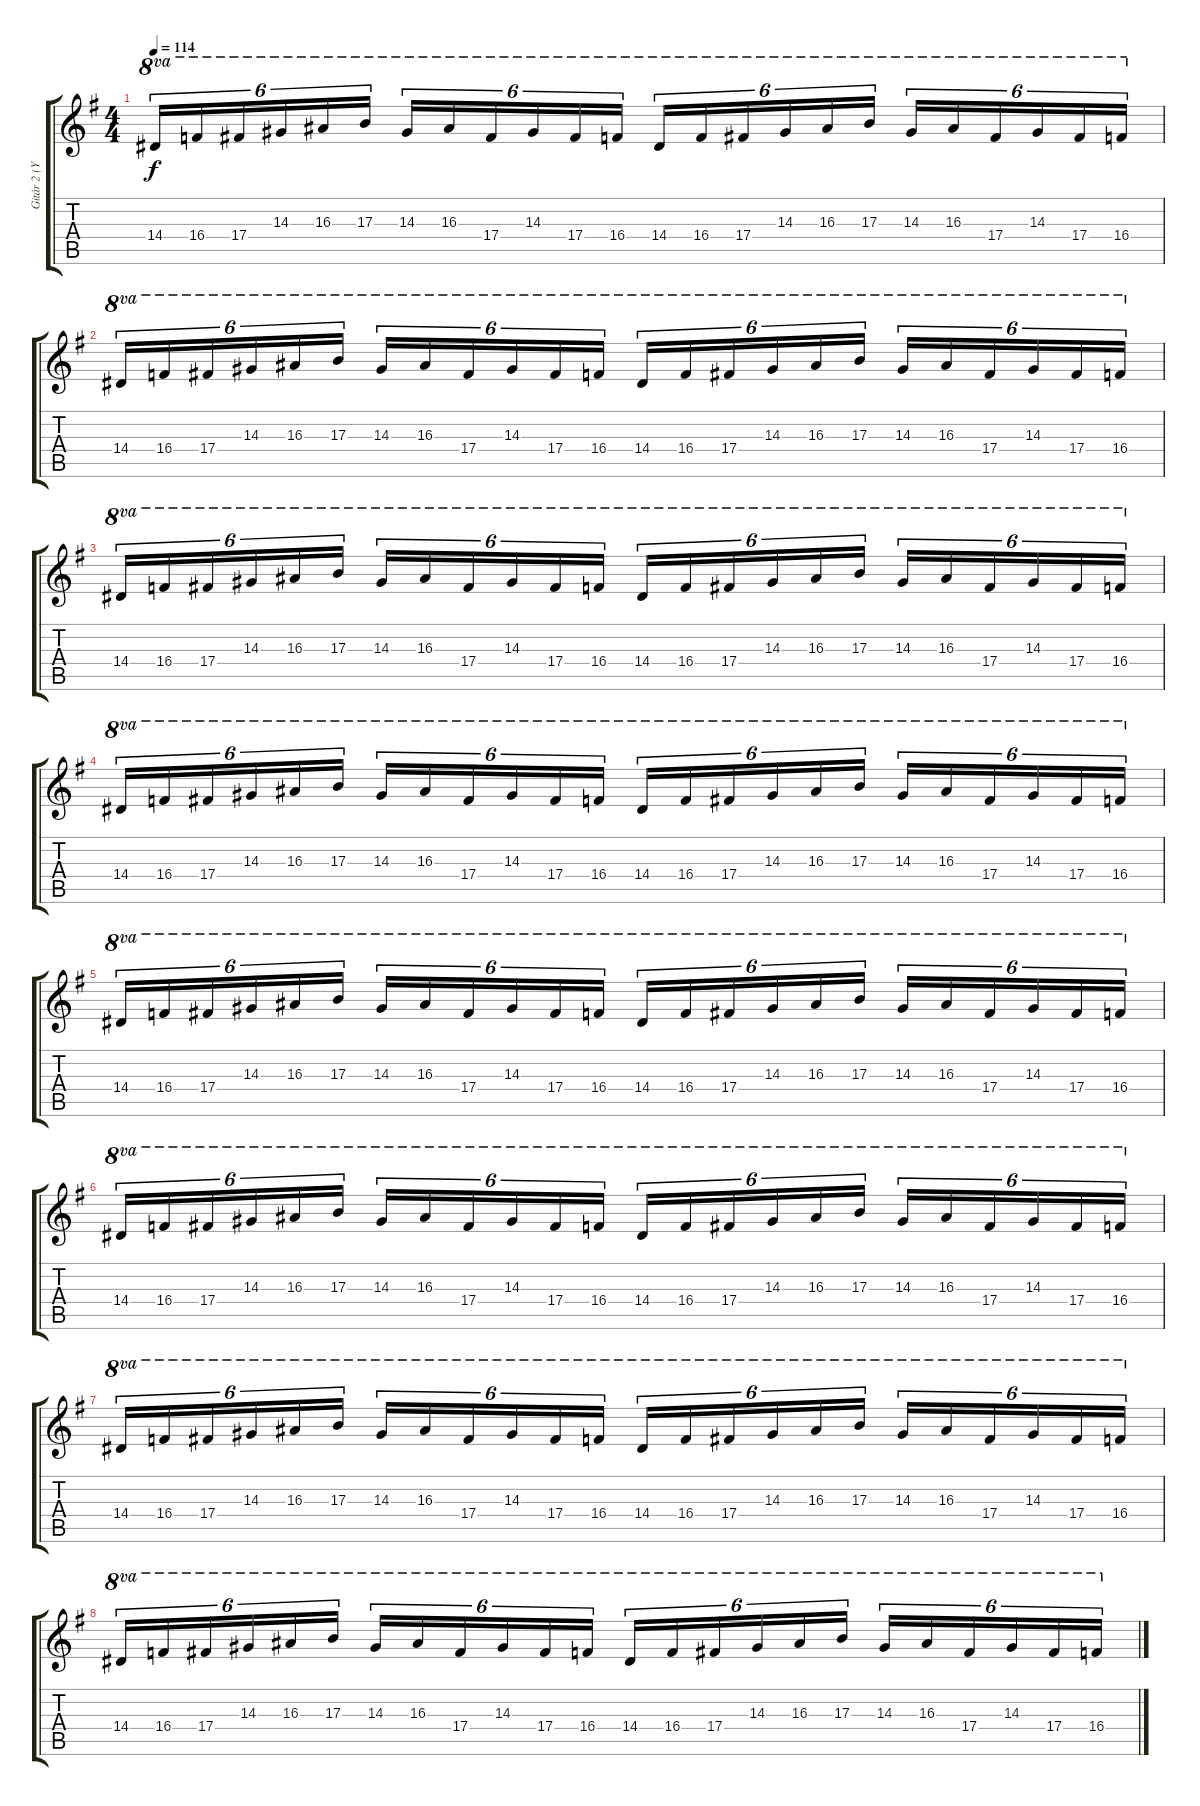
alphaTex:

\track ("Gitár 2 (Yngwie Malmsteen)" "Gitár 2 (Y") {instrument distortionguitar}
\staff {score tabs}
\tuning (Eb4 Bb3 Gb3 Db3 Ab2 Eb2) {hide}
\ts (4 4)
\tempo 114
\clef g2
\ks g
14.4.16{tu (6 4) ot 8va dy f instrument distortionguitar} 16.4.16{tu (6 4) ot 8va} 17.4.16{tu (6 4) ot 8va} 14.3.16{tu (6 4) ot 8va} 16.3.16{tu (6 4) ot 8va} 17.3.16{tu (6 4) ot 8va} 14.3.16{tu (6 4) ot 8va} 16.3.16{tu (6 4) ot 8va} 17.4.16{tu (6 4) ot 8va} 14.3.16{tu (6 4) ot 8va} 17.4.16{tu (6 4) ot 8va} 16.4.16{tu (6 4) ot 8va} 14.4.16{tu (6 4) ot 8va} 16.4.16{tu (6 4) ot 8va} 17.4.16{tu (6 4) ot 8va} 14.3.16{tu (6 4) ot 8va} 16.3.16{tu (6 4) ot 8va} 17.3.16{tu (6 4) ot 8va} 14.3.16{tu (6 4) ot 8va} 16.3.16{tu (6 4) ot 8va} 17.4.16{tu (6 4) ot 8va} 14.3.16{tu (6 4) ot 8va} 17.4.16{tu (6 4) ot 8va} 16.4.16{tu (6 4) ot 8va} |
14.4.16{tu (6 4) ot 8va} 16.4.16{tu (6 4) ot 8va} 17.4.16{tu (6 4) ot 8va} 14.3.16{tu (6 4) ot 8va} 16.3.16{tu (6 4) ot 8va} 17.3.16{tu (6 4) ot 8va} 14.3.16{tu (6 4) ot 8va} 16.3.16{tu (6 4) ot 8va} 17.4.16{tu (6 4) ot 8va} 14.3.16{tu (6 4) ot 8va} 17.4.16{tu (6 4) ot 8va} 16.4.16{tu (6 4) ot 8va} 14.4.16{tu (6 4) ot 8va} 16.4.16{tu (6 4) ot 8va} 17.4.16{tu (6 4) ot 8va} 14.3.16{tu (6 4) ot 8va} 16.3.16{tu (6 4) ot 8va} 17.3.16{tu (6 4) ot 8va} 14.3.16{tu (6 4) ot 8va} 16.3.16{tu (6 4) ot 8va} 17.4.16{tu (6 4) ot 8va} 14.3.16{tu (6 4) ot 8va} 17.4.16{tu (6 4) ot 8va} 16.4.16{tu (6 4) ot 8va} |
14.4.16{tu (6 4) ot 8va} 16.4.16{tu (6 4) ot 8va} 17.4.16{tu (6 4) ot 8va} 14.3.16{tu (6 4) ot 8va} 16.3.16{tu (6 4) ot 8va} 17.3.16{tu (6 4) ot 8va} 14.3.16{tu (6 4) ot 8va} 16.3.16{tu (6 4) ot 8va} 17.4.16{tu (6 4) ot 8va} 14.3.16{tu (6 4) ot 8va} 17.4.16{tu (6 4) ot 8va} 16.4.16{tu (6 4) ot 8va} 14.4.16{tu (6 4) ot 8va} 16.4.16{tu (6 4) ot 8va} 17.4.16{tu (6 4) ot 8va} 14.3.16{tu (6 4) ot 8va} 16.3.16{tu (6 4) ot 8va} 17.3.16{tu (6 4) ot 8va} 14.3.16{tu (6 4) ot 8va} 16.3.16{tu (6 4) ot 8va} 17.4.16{tu (6 4) ot 8va} 14.3.16{tu (6 4) ot 8va} 17.4.16{tu (6 4) ot 8va} 16.4.16{tu (6 4) ot 8va} |
14.4.16{tu (6 4) ot 8va} 16.4.16{tu (6 4) ot 8va} 17.4.16{tu (6 4) ot 8va} 14.3.16{tu (6 4) ot 8va} 16.3.16{tu (6 4) ot 8va} 17.3.16{tu (6 4) ot 8va} 14.3.16{tu (6 4) ot 8va} 16.3.16{tu (6 4) ot 8va} 17.4.16{tu (6 4) ot 8va} 14.3.16{tu (6 4) ot 8va} 17.4.16{tu (6 4) ot 8va} 16.4.16{tu (6 4) ot 8va} 14.4.16{tu (6 4) ot 8va} 16.4.16{tu (6 4) ot 8va} 17.4.16{tu (6 4) ot 8va} 14.3.16{tu (6 4) ot 8va} 16.3.16{tu (6 4) ot 8va} 17.3.16{tu (6 4) ot 8va} 14.3.16{tu (6 4) ot 8va} 16.3.16{tu (6 4) ot 8va} 17.4.16{tu (6 4) ot 8va} 14.3.16{tu (6 4) ot 8va} 17.4.16{tu (6 4) ot 8va} 16.4.16{tu (6 4) ot 8va} |
14.4.16{tu (6 4) ot 8va} 16.4.16{tu (6 4) ot 8va} 17.4.16{tu (6 4) ot 8va} 14.3.16{tu (6 4) ot 8va} 16.3.16{tu (6 4) ot 8va} 17.3.16{tu (6 4) ot 8va} 14.3.16{tu (6 4) ot 8va} 16.3.16{tu (6 4) ot 8va} 17.4.16{tu (6 4) ot 8va} 14.3.16{tu (6 4) ot 8va} 17.4.16{tu (6 4) ot 8va} 16.4.16{tu (6 4) ot 8va} 14.4.16{tu (6 4) ot 8va} 16.4.16{tu (6 4) ot 8va} 17.4.16{tu (6 4) ot 8va} 14.3.16{tu (6 4) ot 8va} 16.3.16{tu (6 4) ot 8va} 17.3.16{tu (6 4) ot 8va} 14.3.16{tu (6 4) ot 8va} 16.3.16{tu (6 4) ot 8va} 17.4.16{tu (6 4) ot 8va} 14.3.16{tu (6 4) ot 8va} 17.4.16{tu (6 4) ot 8va} 16.4.16{tu (6 4) ot 8va} |
14.4.16{tu (6 4) ot 8va} 16.4.16{tu (6 4) ot 8va} 17.4.16{tu (6 4) ot 8va} 14.3.16{tu (6 4) ot 8va} 16.3.16{tu (6 4) ot 8va} 17.3.16{tu (6 4) ot 8va} 14.3.16{tu (6 4) ot 8va} 16.3.16{tu (6 4) ot 8va} 17.4.16{tu (6 4) ot 8va} 14.3.16{tu (6 4) ot 8va} 17.4.16{tu (6 4) ot 8va} 16.4.16{tu (6 4) ot 8va} 14.4.16{tu (6 4) ot 8va} 16.4.16{tu (6 4) ot 8va} 17.4.16{tu (6 4) ot 8va} 14.3.16{tu (6 4) ot 8va} 16.3.16{tu (6 4) ot 8va} 17.3.16{tu (6 4) ot 8va} 14.3.16{tu (6 4) ot 8va} 16.3.16{tu (6 4) ot 8va} 17.4.16{tu (6 4) ot 8va} 14.3.16{tu (6 4) ot 8va} 17.4.16{tu (6 4) ot 8va} 16.4.16{tu (6 4) ot 8va} |
14.4.16{tu (6 4) ot 8va} 16.4.16{tu (6 4) ot 8va} 17.4.16{tu (6 4) ot 8va} 14.3.16{tu (6 4) ot 8va} 16.3.16{tu (6 4) ot 8va} 17.3.16{tu (6 4) ot 8va} 14.3.16{tu (6 4) ot 8va} 16.3.16{tu (6 4) ot 8va} 17.4.16{tu (6 4) ot 8va} 14.3.16{tu (6 4) ot 8va} 17.4.16{tu (6 4) ot 8va} 16.4.16{tu (6 4) ot 8va} 14.4.16{tu (6 4) ot 8va} 16.4.16{tu (6 4) ot 8va} 17.4.16{tu (6 4) ot 8va} 14.3.16{tu (6 4) ot 8va} 16.3.16{tu (6 4) ot 8va} 17.3.16{tu (6 4) ot 8va} 14.3.16{tu (6 4) ot 8va} 16.3.16{tu (6 4) ot 8va} 17.4.16{tu (6 4) ot 8va} 14.3.16{tu (6 4) ot 8va} 17.4.16{tu (6 4) ot 8va} 16.4.16{tu (6 4) ot 8va} |
14.4.16{tu (6 4) ot 8va} 16.4.16{tu (6 4) ot 8va} 17.4.16{tu (6 4) ot 8va} 14.3.16{tu (6 4) ot 8va} 16.3.16{tu (6 4) ot 8va} 17.3.16{tu (6 4) ot 8va} 14.3.16{tu (6 4) ot 8va} 16.3.16{tu (6 4) ot 8va} 17.4.16{tu (6 4) ot 8va} 14.3.16{tu (6 4) ot 8va} 17.4.16{tu (6 4) ot 8va} 16.4.16{tu (6 4) ot 8va} 14.4.16{tu (6 4) ot 8va} 16.4.16{tu (6 4) ot 8va} 17.4.16{tu (6 4) ot 8va} 14.3.16{tu (6 4) ot 8va} 16.3.16{tu (6 4) ot 8va} 17.3.16{tu (6 4) ot 8va} 14.3.16{tu (6 4) ot 8va} 16.3.16{tu (6 4) ot 8va} 17.4.16{tu (6 4) ot 8va} 14.3.16{tu (6 4) ot 8va} 17.4.16{tu (6 4) ot 8va} 16.4.16{tu (6 4) ot 8va}
